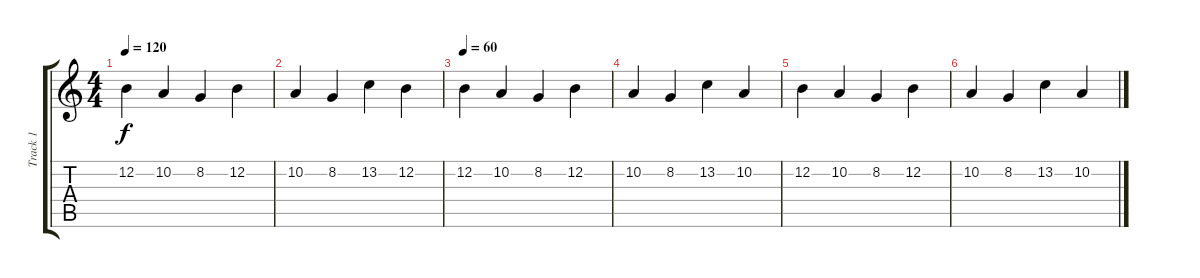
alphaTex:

\track ("Track 1" "Track 1") {instrument stringensemble1}
\staff {score tabs}
\tuning (E4 B3 G3 D3 A2 E2) {hide}
\ts (4 4)
\tempo 120
\clef g2
\ks c
12.2.4{dy f} 10.2.4 8.2.4 12.2.4 |
10.2.4 8.2.4 13.2.4 12.2.4 |
\tempo 60
12.2.4{volume 8} 10.2.4 8.2.4 12.2.4 |
10.2.4 8.2.4 13.2.4 10.2.4 |
12.2.4{volume 0} 10.2.4 8.2.4 12.2.4 |
10.2.4 8.2.4 13.2.4 10.2.4
